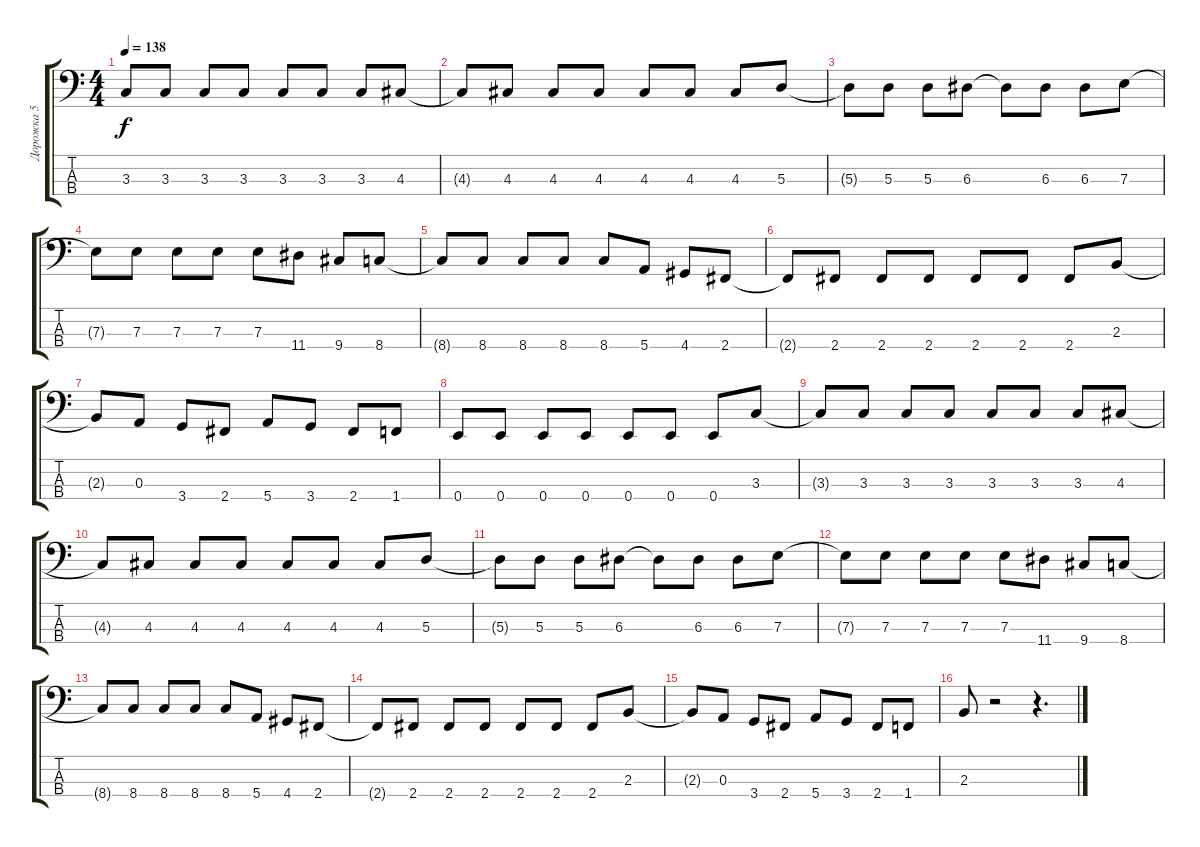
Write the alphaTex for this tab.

\track ("Дорожка 5" "Дорожка 5") {instrument electricbassfinger}
\staff {score tabs}
\tuning (G2 D2 A1 E1) {hide}
\ts (4 4)
\tempo 138
\clef f4
\ks c
3.3{t}.8{dy f} 3.3.8 3.3.8 3.3.8 3.3.8 3.3.8 3.3.8 4.3.8 |
4.3{t}.8 4.3.8 4.3.8 4.3.8 4.3.8 4.3.8 4.3.8 5.3.8 |
5.3{t}.8 5.3.8 5.3.8 6.3.8 6.3{t}.8 6.3.8 6.3.8 7.3.8 |
7.3{t}.8 7.3.8 7.3.8 7.3.8 7.3.8 11.4.8 9.4.8 8.4.8 |
8.4{t}.8 8.4.8 8.4.8 8.4.8 8.4.8 5.4.8 4.4.8 2.4.8 |
2.4{t}.8 2.4.8 2.4.8 2.4.8 2.4.8 2.4.8 2.4.8 2.3.8 |
2.3{t}.8 0.3.8 3.4.8 2.4.8 5.4.8 3.4.8 2.4.8 1.4.8 |
0.4.8 0.4.8 0.4.8 0.4.8 0.4.8 0.4.8 0.4.8 3.3.8 |
3.3{t}.8 3.3.8 3.3.8 3.3.8 3.3.8 3.3.8 3.3.8 4.3.8 |
4.3{t}.8 4.3.8 4.3.8 4.3.8 4.3.8 4.3.8 4.3.8 5.3.8 |
5.3{t}.8 5.3.8 5.3.8 6.3.8 6.3{t}.8 6.3.8 6.3.8 7.3.8 |
7.3{t}.8 7.3.8 7.3.8 7.3.8 7.3.8 11.4.8 9.4.8 8.4.8 |
8.4{t}.8 8.4.8 8.4.8 8.4.8 8.4.8 5.4.8 4.4.8 2.4.8 |
2.4{t}.8 2.4.8 2.4.8 2.4.8 2.4.8 2.4.8 2.4.8 2.3.8 |
2.3{t}.8 0.3.8 3.4.8 2.4.8 5.4.8 3.4.8 2.4.8 1.4.8 |
2.3.8 r.2 r.4{d}
